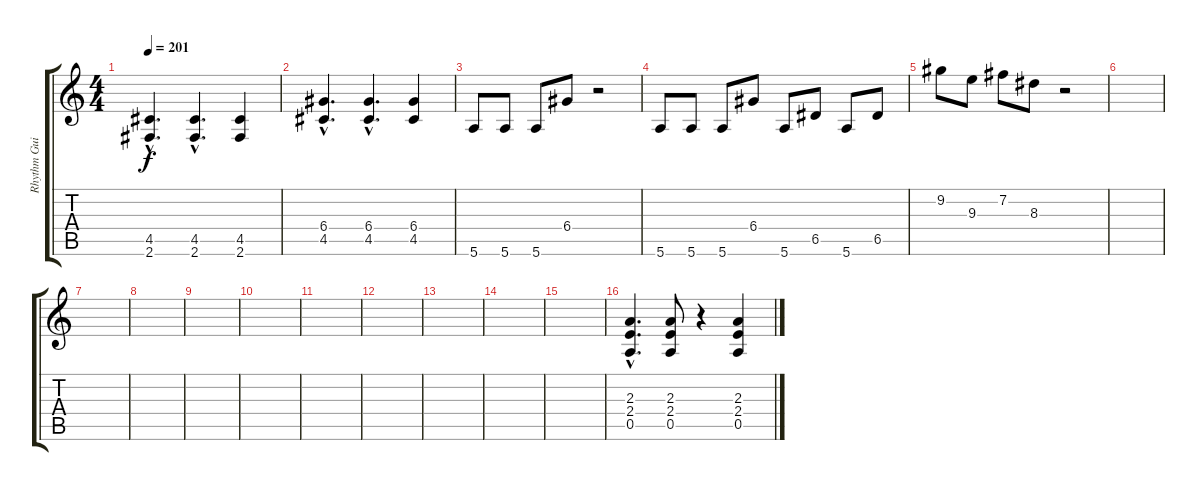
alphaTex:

\track ("Rhythm Guitar" "Rhythm Gui") {instrument distortionguitar}
\staff {score tabs}
\tuning (E4 B3 G3 D3 A2 E2) {hide}
\ts (4 4)
\tempo 201
\clef g2
\ks c
(4.5{hac} 2.6{hac}).4{d dy f} (4.5{hac} 2.6{hac}).4{d} (4.5 2.6).4 |
(6.4{hac} 4.5{hac}).4{d} (6.4{hac} 4.5{hac}).4{d} (6.4 4.5).4 |
5.6.8 5.6.8 5.6.8 6.4.8 r.2 |
5.6.8 5.6.8 5.6.8 6.4.8 5.6.8 6.5.8 5.6.8 6.5.8 |
9.2.8 9.3.8 7.2.8 8.3.8 r.2 |
|
|
|
|
|
|
|
|
|
|
(2.3{hac} 2.4{hac} 0.5{hac}).4{d} (2.3 2.4 0.5).8 r.4 (2.3 2.4 0.5).4
